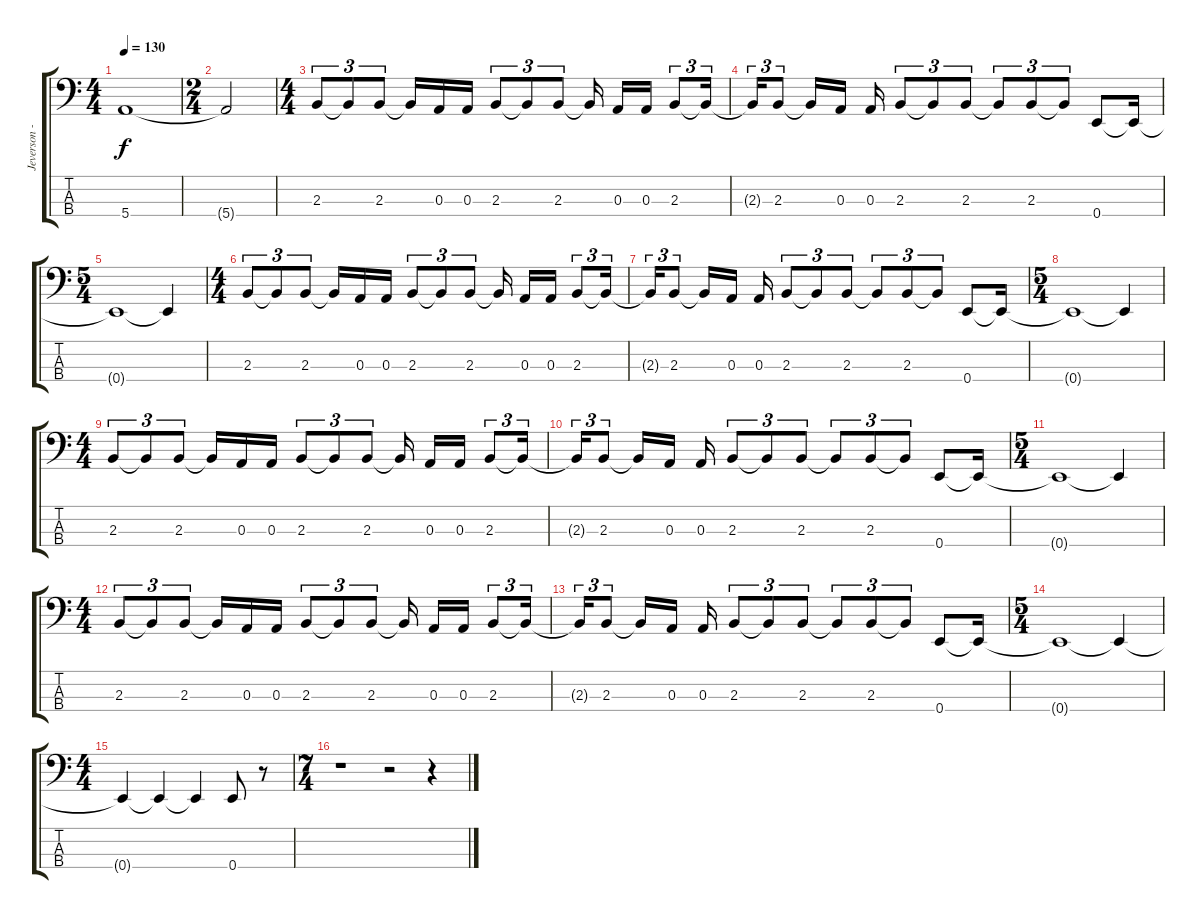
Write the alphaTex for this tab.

\track ("Jeverson --Bass" "Jeverson -") {instrument electricbassfinger}
\staff {score tabs}
\tuning (G2 D2 A1 E1) {hide}
\ts (4 4)
\tempo 130
\clef f4
\ks c
5.4.1{dy f} |
\ts (2 4)
5.4{t}.2 |
\ts (4 4)
2.3.8{tu (3 2)} 2.3{t}.8{tu (3 2)} 2.3.8{tu (3 2)} 2.3{t}.16 0.3.16 0.3.16 2.3.8{tu (3 2)} 2.3{t}.8{tu (3 2)} 2.3.8{tu (3 2)} 2.3{t}.16 0.3.16 0.3.16 2.3.8{tu (3 2)} 2.3{t}.16{tu (3 2)} |
2.3{t}.16{tu (3 2)} 2.3.8{tu (3 2)} 2.3{t}.16 0.3.16 0.3.16 2.3.8{tu (3 2)} 2.3{t}.8{tu (3 2)} 2.3.8{tu (3 2)} 2.3{t}.8{tu (3 2)} 2.3.8{tu (3 2)} 2.3{t}.8{tu (3 2)} 0.4.8 0.4{t}.16 |
\ts (5 4)
0.4{t}.1 0.4{t}.4 |
\ts (4 4)
2.3.8{tu (3 2)} 2.3{t}.8{tu (3 2)} 2.3.8{tu (3 2)} 2.3{t}.16 0.3.16 0.3.16 2.3.8{tu (3 2)} 2.3{t}.8{tu (3 2)} 2.3.8{tu (3 2)} 2.3{t}.16 0.3.16 0.3.16 2.3.8{tu (3 2)} 2.3{t}.16{tu (3 2)} |
2.3{t}.16{tu (3 2)} 2.3.8{tu (3 2)} 2.3{t}.16 0.3.16 0.3.16 2.3.8{tu (3 2)} 2.3{t}.8{tu (3 2)} 2.3.8{tu (3 2)} 2.3{t}.8{tu (3 2)} 2.3.8{tu (3 2)} 2.3{t}.8{tu (3 2)} 0.4.8 0.4{t}.16 |
\ts (5 4)
0.4{t}.1 0.4{t}.4 |
\ts (4 4)
2.3.8{tu (3 2)} 2.3{t}.8{tu (3 2)} 2.3.8{tu (3 2)} 2.3{t}.16 0.3.16 0.3.16 2.3.8{tu (3 2)} 2.3{t}.8{tu (3 2)} 2.3.8{tu (3 2)} 2.3{t}.16 0.3.16 0.3.16 2.3.8{tu (3 2)} 2.3{t}.16{tu (3 2)} |
2.3{t}.16{tu (3 2)} 2.3.8{tu (3 2)} 2.3{t}.16 0.3.16 0.3.16 2.3.8{tu (3 2)} 2.3{t}.8{tu (3 2)} 2.3.8{tu (3 2)} 2.3{t}.8{tu (3 2)} 2.3.8{tu (3 2)} 2.3{t}.8{tu (3 2)} 0.4.8 0.4{t}.16 |
\ts (5 4)
0.4{t}.1 0.4{t}.4 |
\ts (4 4)
2.3.8{tu (3 2)} 2.3{t}.8{tu (3 2)} 2.3.8{tu (3 2)} 2.3{t}.16 0.3.16 0.3.16 2.3.8{tu (3 2)} 2.3{t}.8{tu (3 2)} 2.3.8{tu (3 2)} 2.3{t}.16 0.3.16 0.3.16 2.3.8{tu (3 2)} 2.3{t}.16{tu (3 2)} |
2.3{t}.16{tu (3 2)} 2.3.8{tu (3 2)} 2.3{t}.16 0.3.16 0.3.16 2.3.8{tu (3 2)} 2.3{t}.8{tu (3 2)} 2.3.8{tu (3 2)} 2.3{t}.8{tu (3 2)} 2.3.8{tu (3 2)} 2.3{t}.8{tu (3 2)} 0.4.8 0.4{t}.16 |
\ts (5 4)
0.4{t}.1 0.4{t}.4 |
\ts (4 4)
0.4{t}.4 0.4{t}.4 0.4{t}.4 0.4.8 r.8 |
\ts (7 4)
r.1 r.2 r.4
